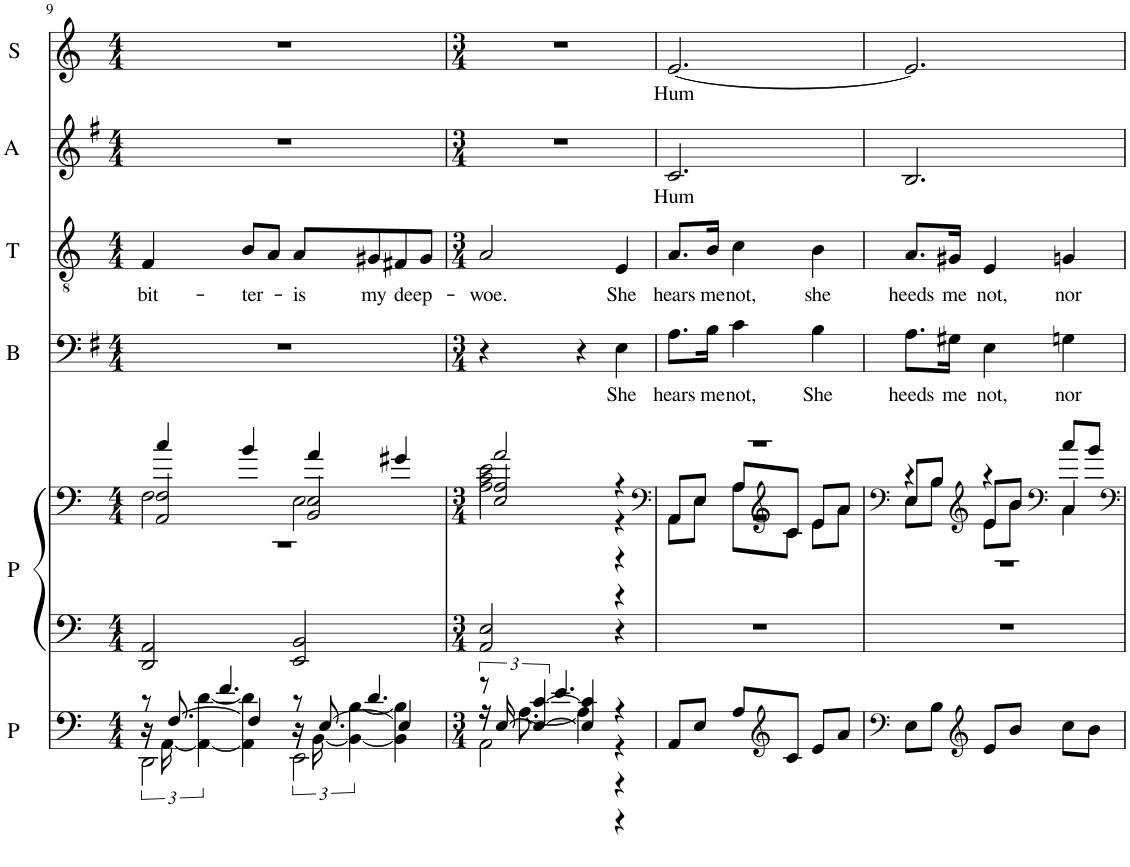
**kern	**kern	**kern	**kern	**text	**kern	**text	**kern	**text	**kern	**text
*part6	*part5	*part5	*part4	*part4	*part3	*part3	*part2	*part2	*part1	*part1
*staff7	*staff6	*staff5	*staff4	*staff4	*staff3	*staff3	*staff2	*staff2	*staff1	*staff1
*I"Piano	*I"Piano	*	*I"Basse	*	*I"Ténor	*	*I"Alto	*	*I"Soprano	*
*I'P	*I'P	*	*I'B	*	*I'T	*	*I'A	*	*I'S	*
!!LO:PB:g=z
*clefF4	*clefF4	*clefF4	*clefF4	*	*clefGv2	*	*clefG2	*	*clefG2	*
*k[]	*k[]	*k[]	*k[f#]	*	*k[]	*	*k[f#]	*	*k[]	*
*M4/4	*M4/4	*M4/4	*M4/4	*	*M4/4	*	*M4/4	*	*M4/4	*
=9	=9	=9	=9	=9	=9	=9	=9	=9	=9	=9
*^	*	*^	*	*	*	*	*	*	*	*
*	*^	*	*	*^	*	*	*	*	*	*	*	*
*	*	*^	*	*	*	*^	*	*	*	*	*	*	*	*
!	!	!	!	!	!	!	!	!	!	!	!	!LO:LY:b	!	!	!	!
8r	24r	16r	2DD\	2DD/ 2AA/	2AA/ 2F/	2F\	4cc/	1r	1r	.	4F/	bit-	1r	.	1r	.
.	[24AA\	.	.	.	.	.	.	.	.	.	.	.	.	.	.	.
.	.	[8.F/	.	.	.	.	.	.	.	.	.	.	.	.	.	.
.	6AA\_ [6d\	.	.	.	.	.	.	.	.	.	.	.	.	.	.	.
4.f/	.	.	.	.	.	.	.	.	.	.	.	.	.	.	.	.
!	!	!	!	!	!	!	!	!	!	!	!	!LO:LY:b	!	!	!	!
.	4AA\] 4d\]	4F/]	.	.	.	.	4b/	.	.	.	8B/L	-ter-	.	.	.	.
.	.	.	.	.	.	.	.	.	.	.	8A/J	.	.	.	.	.
!	!	!	!	!	!	!	!	!	!	!	!	!LO:LY:b	!	!	!	!
8r	24r	16r	2EE\	2EE/ 2BB/	2BB/ 2E/	2E\	4a/	.	.	.	8A/L	-is	.	.	.	.
.	[24BB\	.	.	.	.	.	.	.	.	.	.	.	.	.	.	.
.	.	[8.E/	.	.	.	.	.	.	.	.	.	.	.	.	.	.
.	6BB\_ [6B\	.	.	.	.	.	.	.	.	.	.	.	.	.	.	.
!	!	!	!	!	!	!	!	!	!	!	!	!LO:LY:b	!	!	!	!
4.d/	.	.	.	.	.	.	.	.	.	.	8G#X/	my	.	.	.	.
!	!	!	!	!	!	!	!	!	!	!	!	!LO:LY:b	!	!	!	!
.	4BB\] 4B\]	4E/]	.	.	.	.	4g#X/	.	.	.	8F#X/	deep-	.	.	.	.
.	.	.	.	.	.	.	.	.	.	.	8G#/J	.	.	.	.	.
=10	=10	=10	=10	=10	=10	=10	=10	=10	=10	=10	=10	=10	=10	=10	=10	=10
*M3/4	*	*	*	*M3/4	*M3/4	*	*	*	*M3/4	*	*M3/4	*	*M3/4	*	*M3/4	*
!	!	!	!	!	!	!	!	!	!	!	!	!LO:LY:b	!	!	!	!
8r	16r	24r	2AA\	2AA/ 2E/	2E/ 2A/	2A\	2a/	2c\ 2e\	4r	.	2A/	-woe.	2.r	.	2.r	.
.	.	[24E/	.	.	.	.	.	.	.	.	.	.	.	.	.	.
.	[8.A\	.	.	.	.	.	.	.	.	.	.	.	.	.	.	.
.	.	6E/_ [6c/	.	.	.	.	.	.	.	.	.	.	.	.	.	.
4.e/	.	.	.	.	.	.	.	.	.	.	.	.	.	.	.	.
.	4A\]	4E/] 4c/]	.	.	.	.	.	.	4r	.	.	.	.	.	.	.
!	!	!	!	!	!	!	!	!	!	!LO:LY:b	!	!LO:LY:b	!	!	!	!
4r	4r	4r	4r	4r	4r	4r	4r	4r	4E\	She	4E/	She	.	.	.	.
*v	*v	*v	*v	*	*	*	*	*	*	*	*	*	*	*	*	*
=11	=11	=11	=11	=11	=11	=11	=11	=11	=11	=11	=11	=11	=11
*	*	*clefF4	*	*	*	*	*	*	*	*	*	*	*
*^	*	*	*	*	*	*	*	*	*	*	*	*	*
*	*^	*	*	*	*	*	*	*	*	*	*	*	*	*
*	*	*^	*	*	*	*	*	*	*	*	*	*	*	*	*
!	!	!	!	!	!	!	!	!	!	!LO:LY:b	!	!LO:LY:b	!	!LO:LY:b	!	!LO:LY:b
*v	*v	*v	*v	*	*	*	*	*	*	*	*	*	*	*	*	*
8AA/L	2.r	2.r	8AA\L	8AA/L	2.r	8.A\L	hears	8.A/L	hears	2.c/	Hum	[2.e/	Hum
8E/J	.	.	8E\J	8E/J	.	.	.	.	.	.	.	.	.
!	!	!	!	!	!	!	!LO:LY:b	!	!LO:LY:b	!	!	!	!
.	.	.	.	.	.	16B\Jk	me	16B/Jk	me	.	.	.	.
!	!	!	!	!	!	!	!LO:LY:b	!	!LO:LY:b	!	!	!	!
8A/L	.	.	8A\L	8A/L	.	4c\	not,	4c\	not,	.	.	.	.
*clefG2	*	*clefG2	*	*	*	*	*	*	*	*	*	*	*
8c/J	.	.	8c\J	8c/J	.	.	.	.	.	.	.	.	.
!	!	!	!	!	!	!	!LO:LY:b	!	!LO:LY:b	!	!	!	!
8e/L	.	.	8e\L	8e/L	.	4B\	She	4B\	she	.	.	.	.
8a/J	.	.	8a\J	8a/J	.	.	.	.	.	.	.	.	.
=12	=12	=12	=12	=12	=12	=12	=12	=12	=12	=12	=12	=12	=12
*clefF4	*	*clefF4	*	*	*	*	*	*	*	*	*	*	*
!	!	!	!	!	!	!	!LO:LY:b	!	!LO:LY:b	!	!	!	!
8E\L	2.r	4r	8E\L	8E/L	2.r	8.A\L	heeds	8.A/L	heeds	2.B/	.	2.e/]	.
8B\J	.	.	8B\J	8B/J	.	.	.	.	.	.	.	.	.
!	!	!	!	!	!	!	!LO:LY:b	!	!LO:LY:b	!	!	!	!
.	.	.	.	.	.	16G#X\Jk	me	16G#X/Jk	me	.	.	.	.
*clefG2	*	*clefG2	*	*	*	*	*	*	*	*	*	*	*
!	!	!	!	!	!	!	!LO:LY:b	!	!LO:LY:b	!	!	!	!
8e/L	.	4r	8e\L	8e/L	.	4E\	not,	4E/	not,	.	.	.	.
8b/J	.	.	8b\J	8b/J	.	.	.	.	.	.	.	.	.
*	*	*clefF4	*	*	*	*	*	*	*	*	*	*	*
!	!	!	!	!	!	!	!LO:LY:b	!	!LO:LY:b	!	!	!	!
8cc\L	.	4C/	4C\	8cc/L	.	4Gn\	nor	4Gn/	nor	.	.	.	.
8b\J	.	.	.	8b/J	.	.	.	.	.	.	.	.	.
*	*	*v	*v	*v	*v	*	*	*	*	*	*	*	*
=	=	=	=	=	=	=	=	=	=	=
*-	*-	*-	*-	*-	*-	*-	*-	*-	*-	*-
